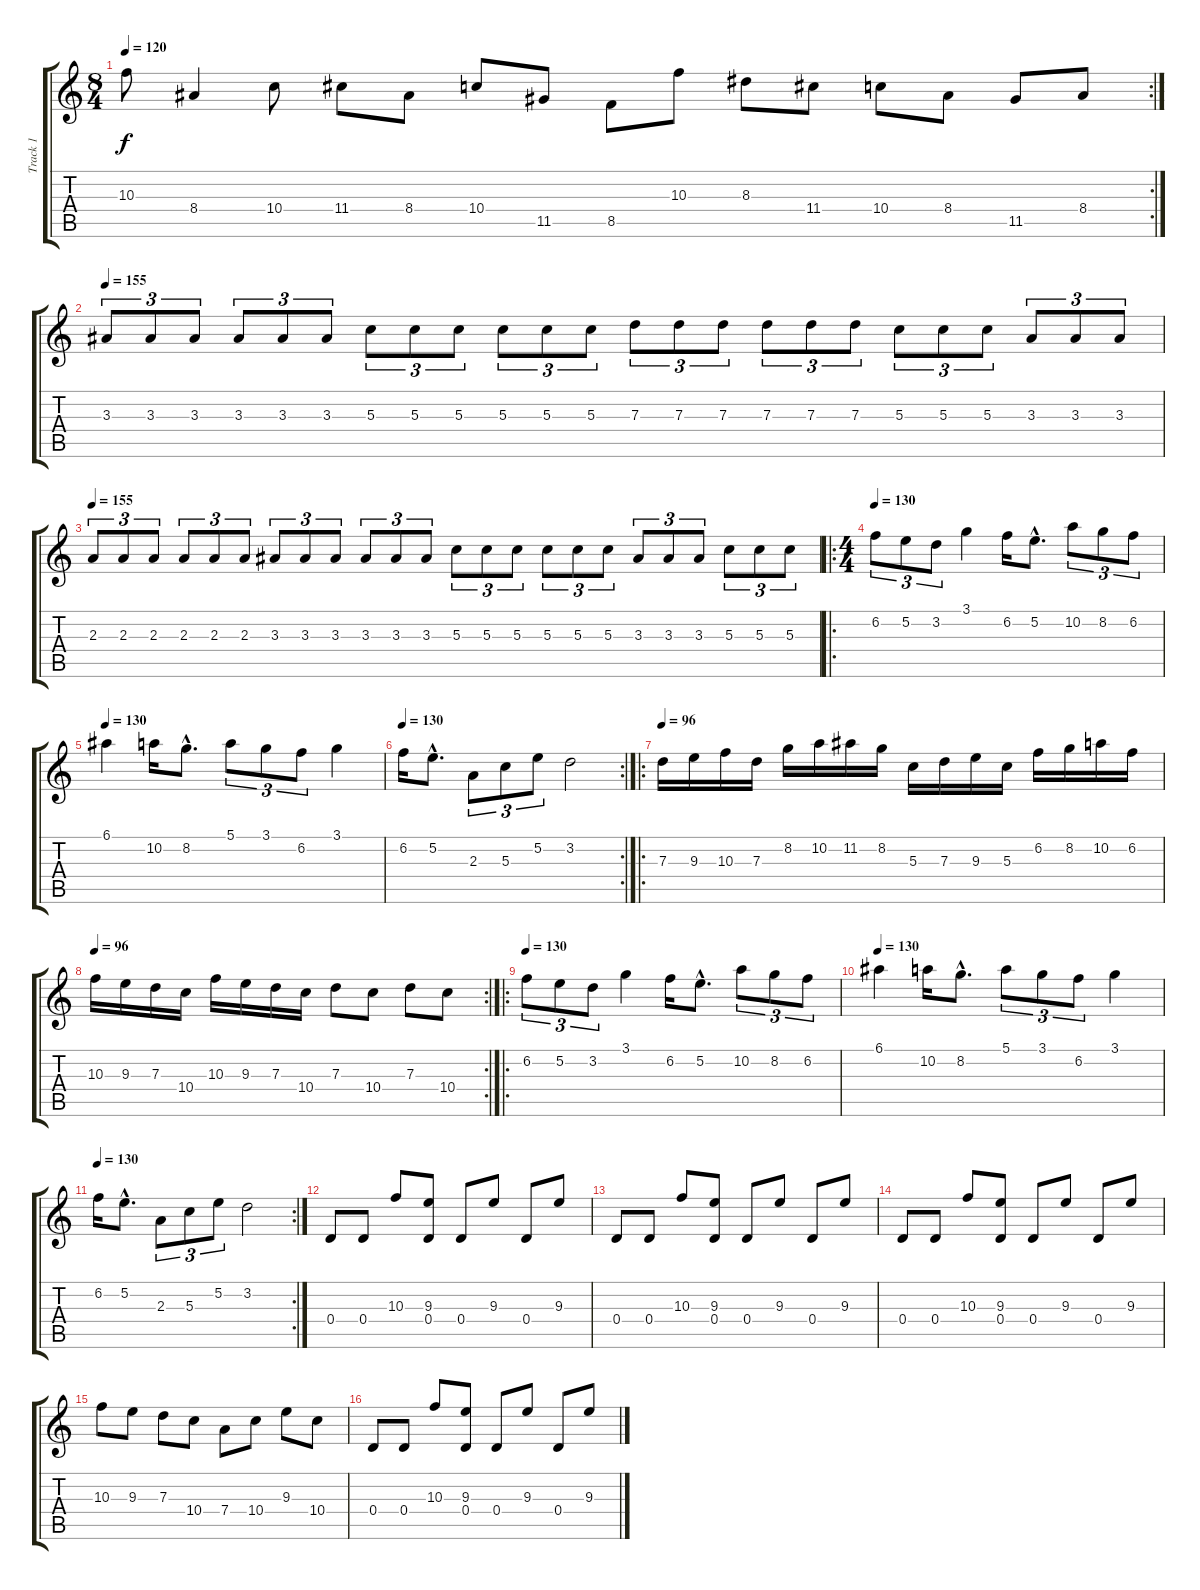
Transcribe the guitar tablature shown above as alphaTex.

\track ("Track 1" "Track 1") {instrument distortionguitar}
\staff {score tabs}
\tuning (E4 B3 G3 D3 A2 E2) {hide}
\rc 2
\ts (8 4)
\tempo 120
\clef g2
\ks c
10.3.8{dy f} 8.4.4 10.4.8 11.4.8 8.4.8 10.4.8 11.5.8 8.5.8 10.3.8 8.3.8 11.4.8 10.4.8 8.4.8 11.5.8 8.4.8 |
\tempo 155
3.3.8{tu (3 2)} 3.3.8{tu (3 2)} 3.3.8{tu (3 2)} 3.3.8{tu (3 2)} 3.3.8{tu (3 2)} 3.3.8{tu (3 2)} 5.3.8{tu (3 2)} 5.3.8{tu (3 2)} 5.3.8{tu (3 2)} 5.3.8{tu (3 2)} 5.3.8{tu (3 2)} 5.3.8{tu (3 2)} 7.3.8{tu (3 2)} 7.3.8{tu (3 2)} 7.3.8{tu (3 2)} 7.3.8{tu (3 2)} 7.3.8{tu (3 2)} 7.3.8{tu (3 2)} 5.3.8{tu (3 2)} 5.3.8{tu (3 2)} 5.3.8{tu (3 2)} 3.3.8{tu (3 2)} 3.3.8{tu (3 2)} 3.3.8{tu (3 2)} |
\tempo 155
2.3.8{tu (3 2)} 2.3.8{tu (3 2)} 2.3.8{tu (3 2)} 2.3.8{tu (3 2)} 2.3.8{tu (3 2)} 2.3.8{tu (3 2)} 3.3.8{tu (3 2)} 3.3.8{tu (3 2)} 3.3.8{tu (3 2)} 3.3.8{tu (3 2)} 3.3.8{tu (3 2)} 3.3.8{tu (3 2)} 5.3.8{tu (3 2)} 5.3.8{tu (3 2)} 5.3.8{tu (3 2)} 5.3.8{tu (3 2)} 5.3.8{tu (3 2)} 5.3.8{tu (3 2)} 3.3.8{tu (3 2)} 3.3.8{tu (3 2)} 3.3.8{tu (3 2)} 5.3.8{tu (3 2)} 5.3.8{tu (3 2)} 5.3.8{tu (3 2)} |
\ro
\ts (4 4)
\tempo 130
6.2.8{tu (3 2)} 5.2.8{tu (3 2)} 3.2.8{tu (3 2)} 3.1.4 6.2.16 5.2{hac}.8{d} 10.2.8{tu (3 2)} 8.2.8{tu (3 2)} 6.2.8{tu (3 2)} |
\tempo 130
6.1.4 10.2.16 8.2{hac}.8{d} 5.1.8{tu (3 2)} 3.1.8{tu (3 2)} 6.2.8{tu (3 2)} 3.1.4 |
\rc 2
\tempo 130
6.2.16 5.2{hac}.8{d} 2.3.8{tu (3 2)} 5.3.8{tu (3 2)} 5.2.8{tu (3 2)} 3.2.2 |
\ro
\tempo 96
7.3.16 9.3.16 10.3.16 7.3.16 8.2.16 10.2.16 11.2.16 8.2.16 5.3.16 7.3.16 9.3.16 5.3.16 6.2.16 8.2.16 10.2.16 6.2.16 |
\rc 2
\tempo 96
10.3.16 9.3.16 7.3.16 10.4.16 10.3.16 9.3.16 7.3.16 10.4.16 7.3.8 10.4.8 7.3.8 10.4.8 |
\ro
\tempo 130
6.2.8{tu (3 2)} 5.2.8{tu (3 2)} 3.2.8{tu (3 2)} 3.1.4 6.2.16 5.2{hac}.8{d} 10.2.8{tu (3 2)} 8.2.8{tu (3 2)} 6.2.8{tu (3 2)} |
\tempo 130
6.1.4 10.2.16 8.2{hac}.8{d} 5.1.8{tu (3 2)} 3.1.8{tu (3 2)} 6.2.8{tu (3 2)} 3.1.4 |
\rc 2
\tempo 130
6.2.16 5.2{hac}.8{d} 2.3.8{tu (3 2)} 5.3.8{tu (3 2)} 5.2.8{tu (3 2)} 3.2.2 |
0.4.8 0.4.8 10.3.8 (9.3 0.4).8 0.4.8 9.3.8 0.4.8 9.3.8 |
0.4.8 0.4.8 10.3.8 (9.3 0.4).8 0.4.8 9.3.8 0.4.8 9.3.8 |
0.4.8 0.4.8 10.3.8 (9.3 0.4).8 0.4.8 9.3.8 0.4.8 9.3.8 |
10.3.8 9.3.8 7.3.8 10.4.8 7.4.8 10.4.8 9.3.8 10.4.8 |
0.4.8 0.4.8 10.3.8 (9.3 0.4).8 0.4.8 9.3.8 0.4.8 9.3.8
